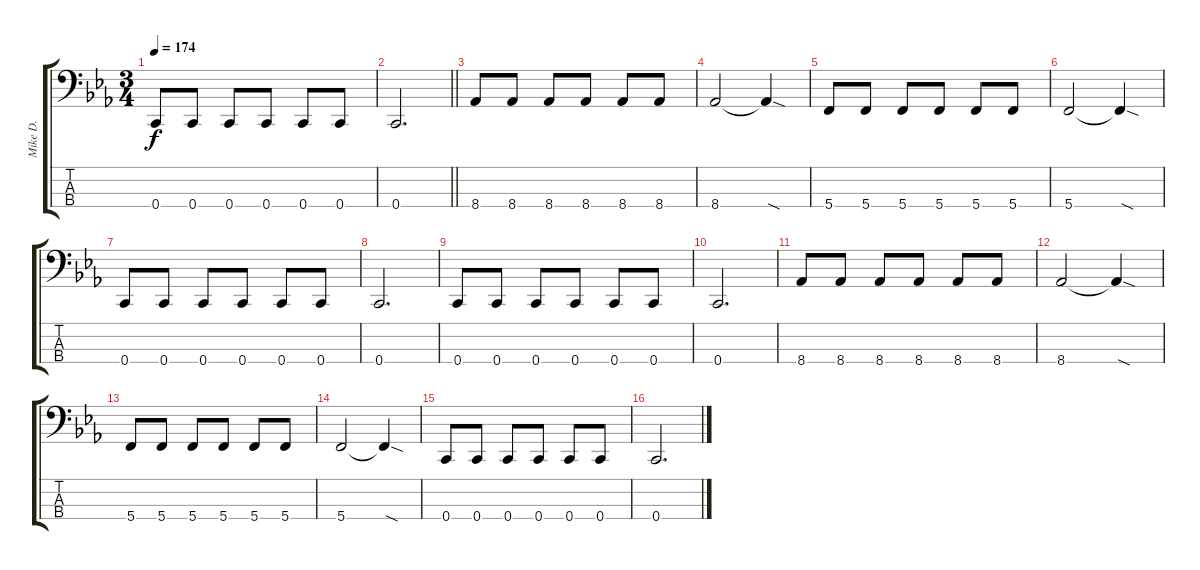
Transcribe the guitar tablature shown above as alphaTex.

\track ("Mike D." "Mike D.") {instrument electricbasspick}
\staff {score tabs}
\tuning (F2 C2 G1 C1) {hide}
\ts (3 4)
\tempo 174
\clef f4
\ks cminor
0.4.8{dy f} 0.4.8 0.4.8 0.4.8 0.4.8 0.4.8 |
\barLineRight lightlight
0.4.2{d} |
8.4.8 8.4.8 8.4.8 8.4.8 8.4.8 8.4.8 |
8.4.2 8.4{sod t}.4 |
5.4.8 5.4.8 5.4.8 5.4.8 5.4.8 5.4.8 |
5.4.2 5.4{sod t}.4 |
0.4.8 0.4.8 0.4.8 0.4.8 0.4.8 0.4.8 |
0.4.2{d} |
0.4.8 0.4.8 0.4.8 0.4.8 0.4.8 0.4.8 |
0.4.2{d} |
8.4.8 8.4.8 8.4.8 8.4.8 8.4.8 8.4.8 |
8.4.2 8.4{sod t}.4 |
5.4.8 5.4.8 5.4.8 5.4.8 5.4.8 5.4.8 |
5.4.2 5.4{sod t}.4 |
0.4.8 0.4.8 0.4.8 0.4.8 0.4.8 0.4.8 |
0.4.2{d}
